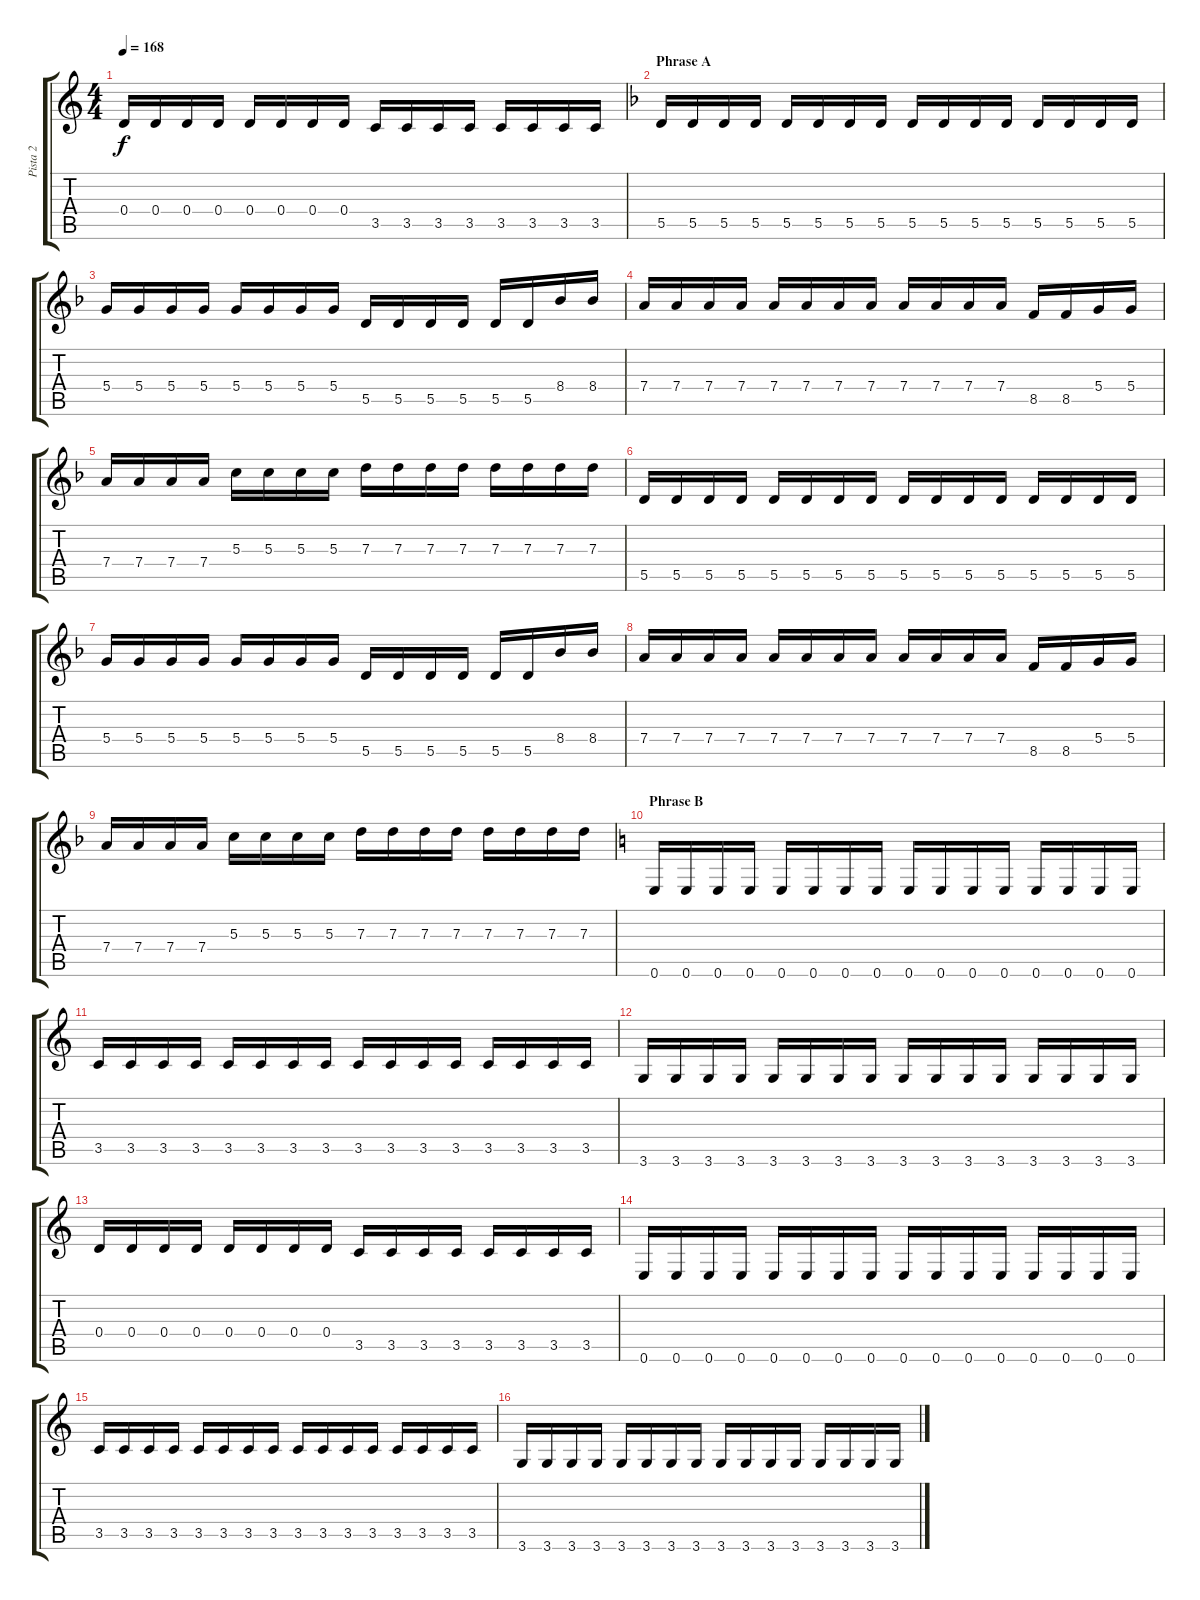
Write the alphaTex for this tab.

\track ("Pista 2" "Pista 2") {instrument distortionguitar}
\staff {score tabs}
\tuning (E4 B3 G3 D3 A2 E2) {hide}
\ts (4 4)
\tempo 168
\clef g2
\ks c
0.4.16{dy f} 0.4.16 0.4.16 0.4.16 0.4.16 0.4.16 0.4.16 0.4.16 3.5.16 3.5.16 3.5.16 3.5.16 3.5.16 3.5.16 3.5.16 3.5.16 |
\section ("" "Phrase A")
\ks f
5.5.16 5.5.16 5.5.16 5.5.16 5.5.16 5.5.16 5.5.16 5.5.16 5.5.16 5.5.16 5.5.16 5.5.16 5.5.16 5.5.16 5.5.16 5.5.16 |
5.4.16 5.4.16 5.4.16 5.4.16 5.4.16 5.4.16 5.4.16 5.4.16 5.5.16 5.5.16 5.5.16 5.5.16 5.5.16 5.5.16 8.4.16 8.4.16 |
7.4.16 7.4.16 7.4.16 7.4.16 7.4.16 7.4.16 7.4.16 7.4.16 7.4.16 7.4.16 7.4.16 7.4.16 8.5.16 8.5.16 5.4.16 5.4.16 |
7.4.16 7.4.16 7.4.16 7.4.16 5.3.16 5.3.16 5.3.16 5.3.16 7.3.16 7.3.16 7.3.16 7.3.16 7.3.16 7.3.16 7.3.16 7.3.16 |
5.5.16 5.5.16 5.5.16 5.5.16 5.5.16 5.5.16 5.5.16 5.5.16 5.5.16 5.5.16 5.5.16 5.5.16 5.5.16 5.5.16 5.5.16 5.5.16 |
5.4.16 5.4.16 5.4.16 5.4.16 5.4.16 5.4.16 5.4.16 5.4.16 5.5.16 5.5.16 5.5.16 5.5.16 5.5.16 5.5.16 8.4.16 8.4.16 |
7.4.16 7.4.16 7.4.16 7.4.16 7.4.16 7.4.16 7.4.16 7.4.16 7.4.16 7.4.16 7.4.16 7.4.16 8.5.16 8.5.16 5.4.16 5.4.16 |
7.4.16 7.4.16 7.4.16 7.4.16 5.3.16 5.3.16 5.3.16 5.3.16 7.3.16 7.3.16 7.3.16 7.3.16 7.3.16 7.3.16 7.3.16 7.3.16 |
\section ("" "Phrase B")
\ks c
0.6.16 0.6.16 0.6.16 0.6.16 0.6.16 0.6.16 0.6.16 0.6.16 0.6.16 0.6.16 0.6.16 0.6.16 0.6.16 0.6.16 0.6.16 0.6.16 |
3.5.16 3.5.16 3.5.16 3.5.16 3.5.16 3.5.16 3.5.16 3.5.16 3.5.16 3.5.16 3.5.16 3.5.16 3.5.16 3.5.16 3.5.16 3.5.16 |
3.6.16 3.6.16 3.6.16 3.6.16 3.6.16 3.6.16 3.6.16 3.6.16 3.6.16 3.6.16 3.6.16 3.6.16 3.6.16 3.6.16 3.6.16 3.6.16 |
0.4.16 0.4.16 0.4.16 0.4.16 0.4.16 0.4.16 0.4.16 0.4.16 3.5.16 3.5.16 3.5.16 3.5.16 3.5.16 3.5.16 3.5.16 3.5.16 |
0.6.16 0.6.16 0.6.16 0.6.16 0.6.16 0.6.16 0.6.16 0.6.16 0.6.16 0.6.16 0.6.16 0.6.16 0.6.16 0.6.16 0.6.16 0.6.16 |
3.5.16 3.5.16 3.5.16 3.5.16 3.5.16 3.5.16 3.5.16 3.5.16 3.5.16 3.5.16 3.5.16 3.5.16 3.5.16 3.5.16 3.5.16 3.5.16 |
3.6.16 3.6.16 3.6.16 3.6.16 3.6.16 3.6.16 3.6.16 3.6.16 3.6.16 3.6.16 3.6.16 3.6.16 3.6.16 3.6.16 3.6.16 3.6.16
